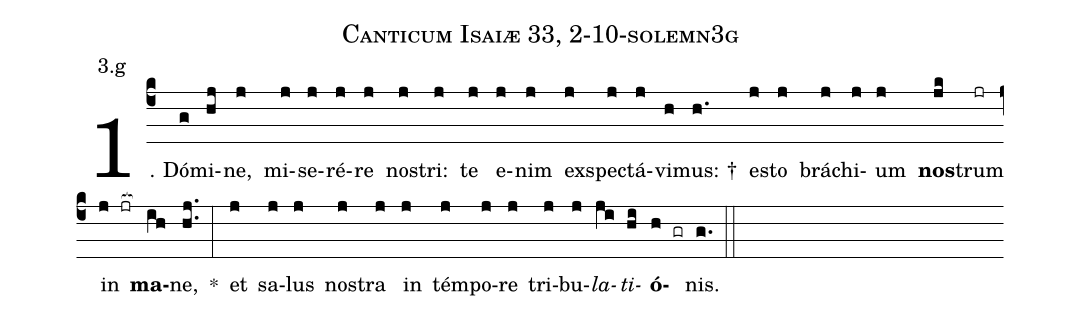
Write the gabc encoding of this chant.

name: Canticum Isaiæ 33, 2-10-solemn3g;
annotation: 3.g;
%%
(c4)1. Dó(g)mi(hj)ne,(j) mi(j)se(j)ré(j)re(j) nos(j)tri:(j) te(j) e(j)nim(j) ex(j)spec(j)tá(j)vi(h)mus: †(h.) es(j)to(j) brá(j)chi(j)um(j) <b>nos</b>(jk)trum(jr) in(j jr[ocb:1{]) <b>ma</b>(ih[ocb:0}])ne,(hj..) *(:) et(j) sa(j)lus(j) nos(j)tra(j) in(j) tém(j)po(j)re(j) tri(j)bu(j)<i>la</i>(ji)<i>ti</i>(hi)<b>ó</b>(h gr)nis.(g.) (::)
